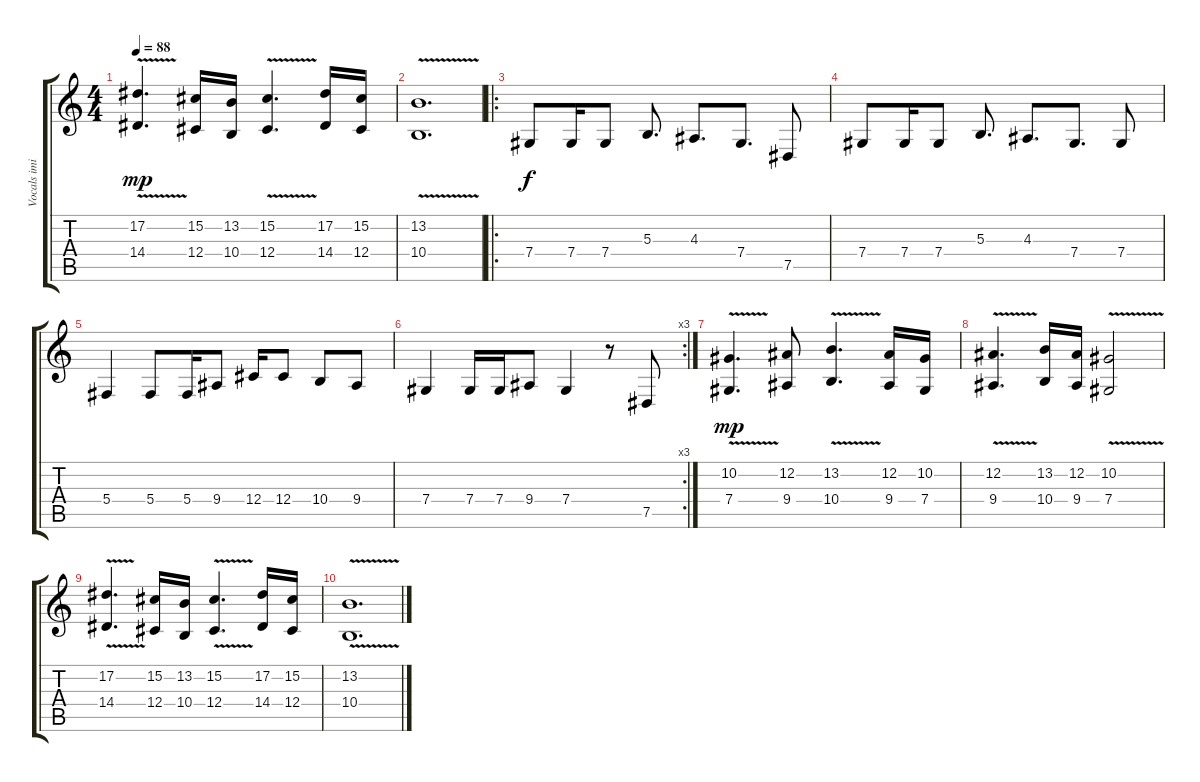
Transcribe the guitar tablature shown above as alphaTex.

\track ("Vocals imitation (by Rim)" "Vocals imi") {instrument stringensemble1}
\staff {score tabs}
\tuning (Eb4 Bb3 Gb3 Db3 Ab2 Eb2) {hide}
\ts (4 4)
\tempo 88
\clef g2
\ks c
(17.2{v} 14.4).4{d dy mp} (15.2 12.4).16 (13.2 10.4).16 (15.2{v} 12.4).4{d} (17.2 14.4).16 (15.2 12.4).16 |
(13.2{v} 10.4).1{d} |
\ro
7.4.8{dy f} 7.4.16 7.4.8 5.3.8{d} 4.3.8{d} 7.4.8{d} 7.5.8 |
7.4.8 7.4.16 7.4.8 5.3.8{d} 4.3.8{d} 7.4.8{d} 7.4.8 |
5.4.4 5.4.8 5.4.16 9.4.8 12.4.16 12.4.8 10.4.8 9.4.8 |
\rc 3
7.4.4 7.4.16 7.4.16 9.4.8 7.4.4 r.8 7.5.8 |
(10.2{v} 7.4).4{d dy mp} (12.2 9.4).8 (13.2{v} 10.4).4{d} (12.2 9.4).16 (10.2 7.4).16 |
(12.2{v} 9.4).4{d} (13.2 10.4).16 (12.2 9.4).16 (10.2{v} 7.4).2 |
(17.2{v} 14.4).4{d} (15.2 12.4).16 (13.2 10.4).16 (15.2{v} 12.4).4{d} (17.2 14.4).16 (15.2 12.4).16 |
(13.2{v} 10.4).1{d}
